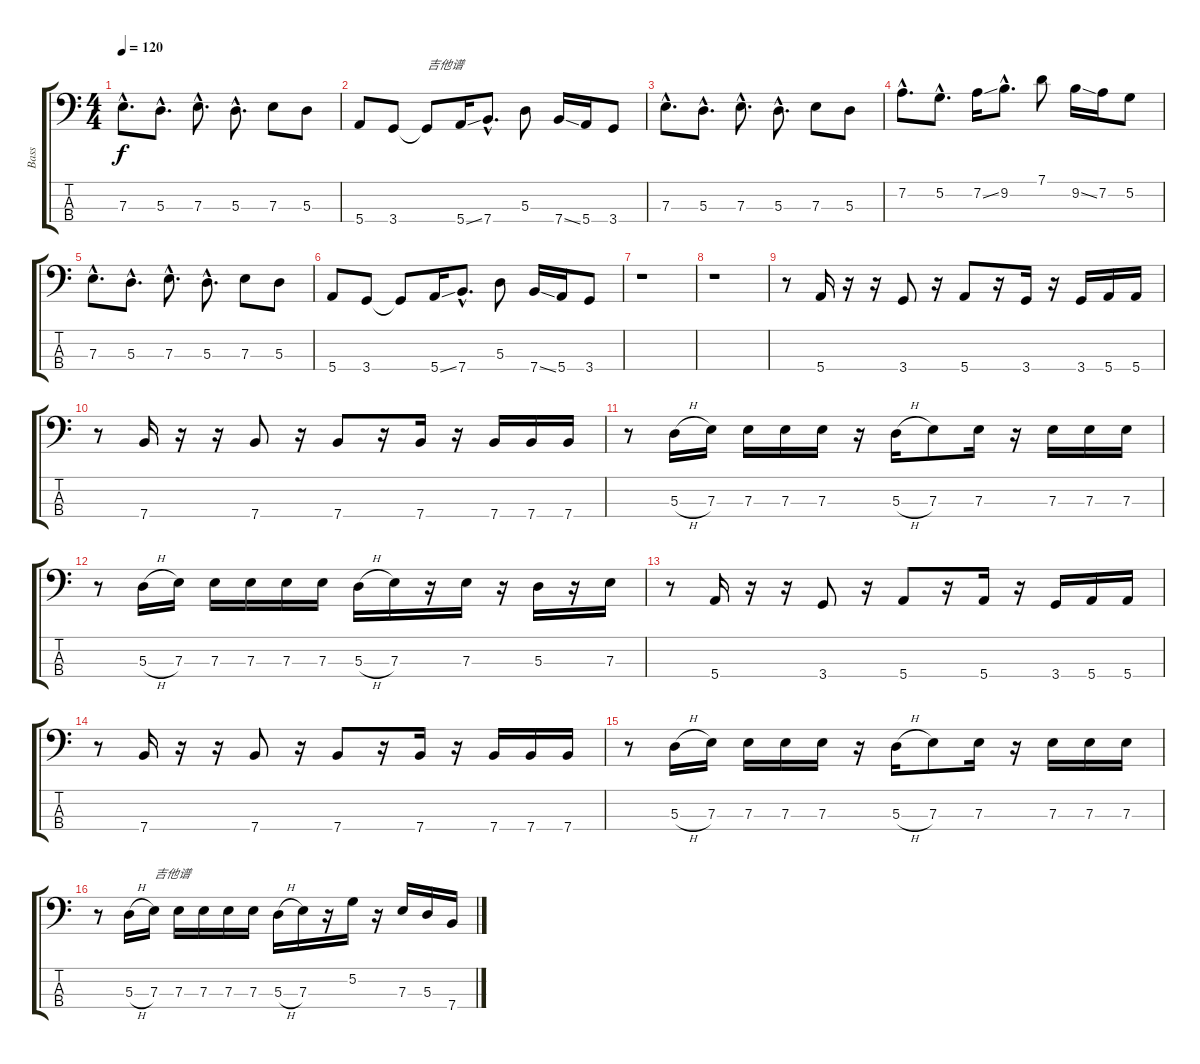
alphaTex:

\track ("Bass" "Bass") {instrument electricbassfinger}
\staff {score tabs}
\tuning (G2 D2 A1 E1) {hide}
\ts (4 4)
\tempo 120
\clef f4
\ks c
7.3{hac}.8{d dy f} 5.3{hac}.8{d} 7.3{hac}.8{d} 5.3{hac}.8{d} 7.3.8 5.3.8 |
5.4.8 3.4.8 3.4{t}.8{txt "吉他谱"} 5.4{ss}.16 7.4{hac}.8{d} 5.3.8 7.4{ss}.16 5.4.16 3.4.8 |
7.3{hac}.8{d} 5.3{hac}.8{d} 7.3{hac}.8{d} 5.3{hac}.8{d} 7.3.8 5.3.8 |
7.2{hac}.8{d} 5.2{hac}.8{d} 7.2{ss}.16 9.2{hac}.8{d} 7.1.8 9.2{ss}.16 7.2.16 5.2.8 |
7.3{hac}.8{d} 5.3{hac}.8{d} 7.3{hac}.8{d} 5.3{hac}.8{d} 7.3.8 5.3.8 |
5.4.8 3.4.8 3.4{t}.8 5.4{ss}.16 7.4{hac}.8{d} 5.3.8 7.4{ss}.16 5.4.16 3.4.8 |
r.1 |
r.1 |
r.8 5.4.16 r.16 r.16 3.4.8 r.16 5.4.8 r.16 3.4.16 r.16 3.4.16 5.4.16 5.4.16 |
r.8 7.4.16 r.16 r.16 7.4.8 r.16 7.4.8 r.16 7.4.16 r.16 7.4.16 7.4.16 7.4.16 |
r.8 5.3{h}.16 7.3.16 7.3.16 7.3.16 7.3.16 r.16 5.3{h}.16 7.3.8 7.3.16 r.16 7.3.16 7.3.16 7.3.16 |
r.8 5.3{h}.16 7.3.16 7.3.16 7.3.16 7.3.16 7.3.16 5.3{h}.16 7.3.16 r.16 7.3.16 r.16 5.3.16 r.16 7.3.16 |
r.8 5.4.16 r.16 r.16 3.4.8 r.16 5.4.8 r.16 5.4.16 r.16 3.4.16 5.4.16 5.4.16 |
r.8 7.4.16 r.16 r.16 7.4.8 r.16 7.4.8 r.16 7.4.16 r.16 7.4.16 7.4.16 7.4.16 |
r.8 5.3{h}.16 7.3.16 7.3.16 7.3.16 7.3.16 r.16 5.3{h}.16 7.3.8 7.3.16 r.16 7.3.16 7.3.16 7.3.16 |
r.8 5.3{h}.16 7.3.16{txt "吉他谱"} 7.3.16 7.3.16 7.3.16 7.3.16 5.3{h}.16 7.3.16 r.16 5.2.16 r.16 7.3.16 5.3.16 7.4.16
